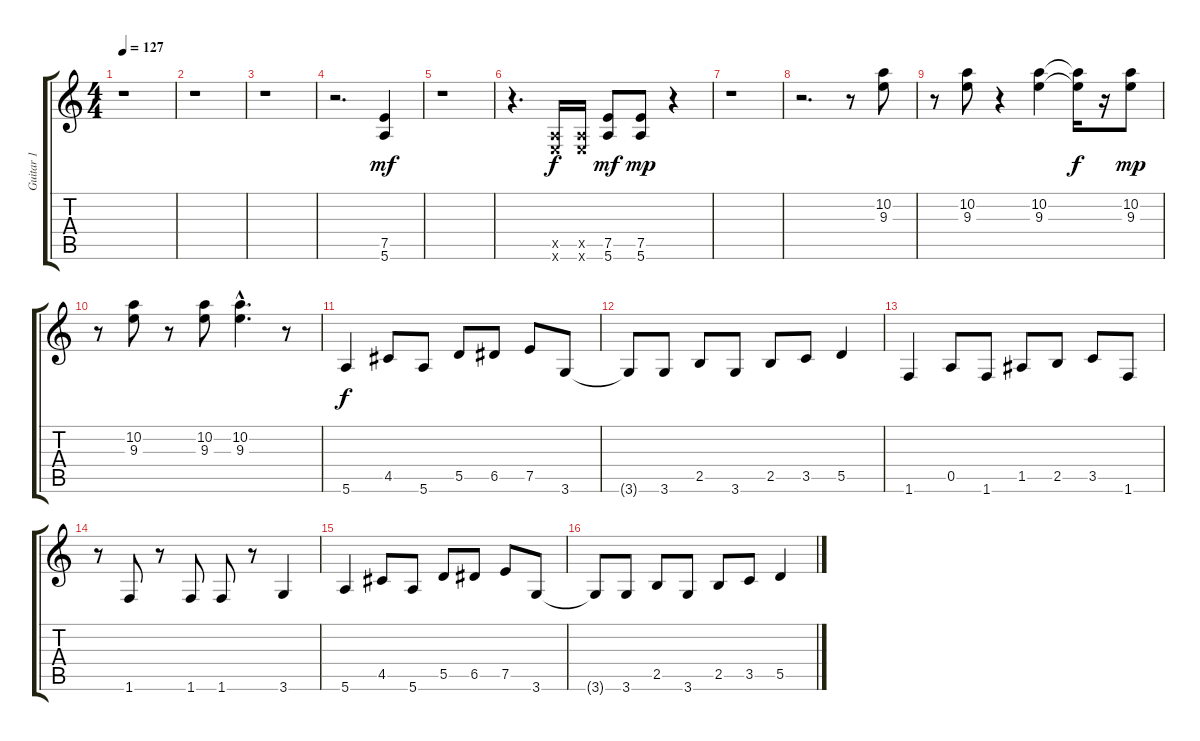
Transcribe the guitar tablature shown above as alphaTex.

\track ("Guitar 1" "Guitar 1") {instrument overdrivenguitar}
\staff {score tabs}
\tuning (E4 B3 G3 D3 A2 E2) {hide}
\ts (4 4)
\tempo 127
\clef g2
\ks c
r.1{dy mf instrument overdrivenguitar} |
r.1 |
r.1 |
r.2{d} (7.5 5.6).4 |
r.1 |
r.4{d} (0.5{x} 0.6{x}).16{dy f} (0.5{x} 0.6{x}).16 (7.5 5.6).8{dy mf} (7.5 5.6).8{dy mp} r.4 |
r.1 |
r.2{d} r.8 (10.2 9.3).8 |
r.8 (10.2 9.3).8 r.4 (10.2 9.3).4 (10.2{t} 9.3{t}).16{dy f} r.16 (10.2 9.3).8{dy mp} |
r.8 (10.2 9.3).8 r.8 (10.2 9.3).8 (10.2{hac} 9.3{hac}).4{d} r.8 |
5.6.4{dy f} 4.5.8 5.6.8 5.5.8 6.5.8 7.5.8 3.6.8 |
3.6{t}.8 3.6.8 2.5.8 3.6.8 2.5.8 3.5.8 5.5.4 |
1.6.4 0.5.8 1.6.8 1.5.8 2.5.8 3.5.8 1.6.8 |
r.8 1.6.8 r.8 1.6.8 1.6.8 r.8 3.6.4 |
5.6.4 4.5.8 5.6.8 5.5.8 6.5.8 7.5.8 3.6.8 |
3.6{t}.8 3.6.8 2.5.8 3.6.8 2.5.8 3.5.8 5.5.4
